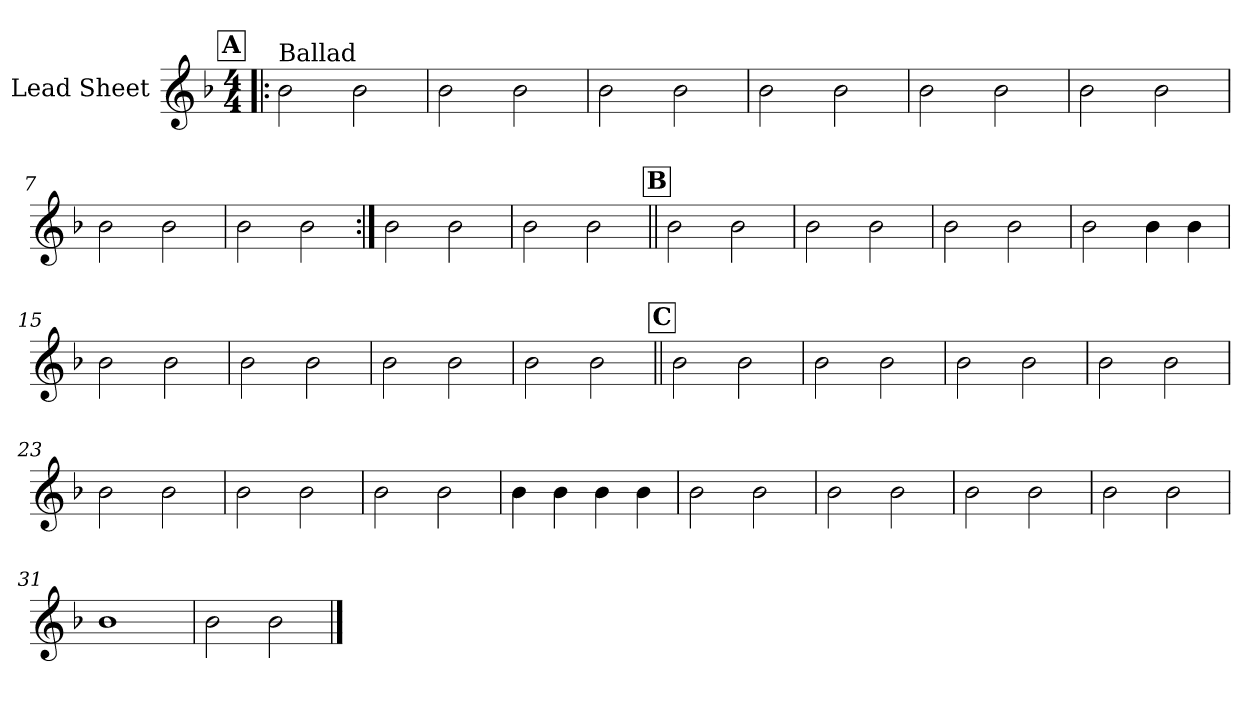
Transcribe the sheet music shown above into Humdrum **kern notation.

**kern
*part1
*staff1
*I"Lead Sheet
*clefG2
*k[b-]
*F:
*M4/4
!!LO:REH:place=s1:a:fs=14:t=A
=1!|:
!LO:TX:a:t=Ballad
2b-\
2b-\
=2
2b-\
2b-\
=3
2b-\
2b-\
=4
2b-\
2b-\
!!LO:LB:g=z
=5
2b-\
2b-\
=6
2b-\
2b-\
=7
2b-\
2b-\
=8
2b-\
2b-\
!!LO:LB:g=z
=9:|!
2b-\
2b-\
=10
2b-\
2b-\
!!LO:LB:g=z
!!LO:REH:place=s1:a:fs=14:t=B
=11||
2b-\
2b-\
=12
2b-\
2b-\
=13
2b-\
2b-\
=14
2b-\
4b-\
4b-\
!!LO:LB:g=z
=15
2b-\
2b-\
=16
2b-\
2b-\
=17
2b-\
2b-\
=18
2b-\
2b-\
!!LO:LB:g=z
!!LO:REH:place=s1:a:fs=14:t=C
=19||
2b-\
2b-\
=20
2b-\
2b-\
=21
2b-\
2b-\
=22
2b-\
2b-\
!!LO:LB:g=z
=23
2b-\
2b-\
=24
2b-\
2b-\
=25
2b-\
2b-\
=26
4b-\
4b-\
4b-\
4b-\
!!LO:LB:g=z
=27
2b-\
2b-\
=28
2b-\
2b-\
=29
2b-\
2b-\
=30
2b-\
2b-\
!!LO:LB:g=z
=31
1b-
=32
2b-\
2b-\
==
*-
